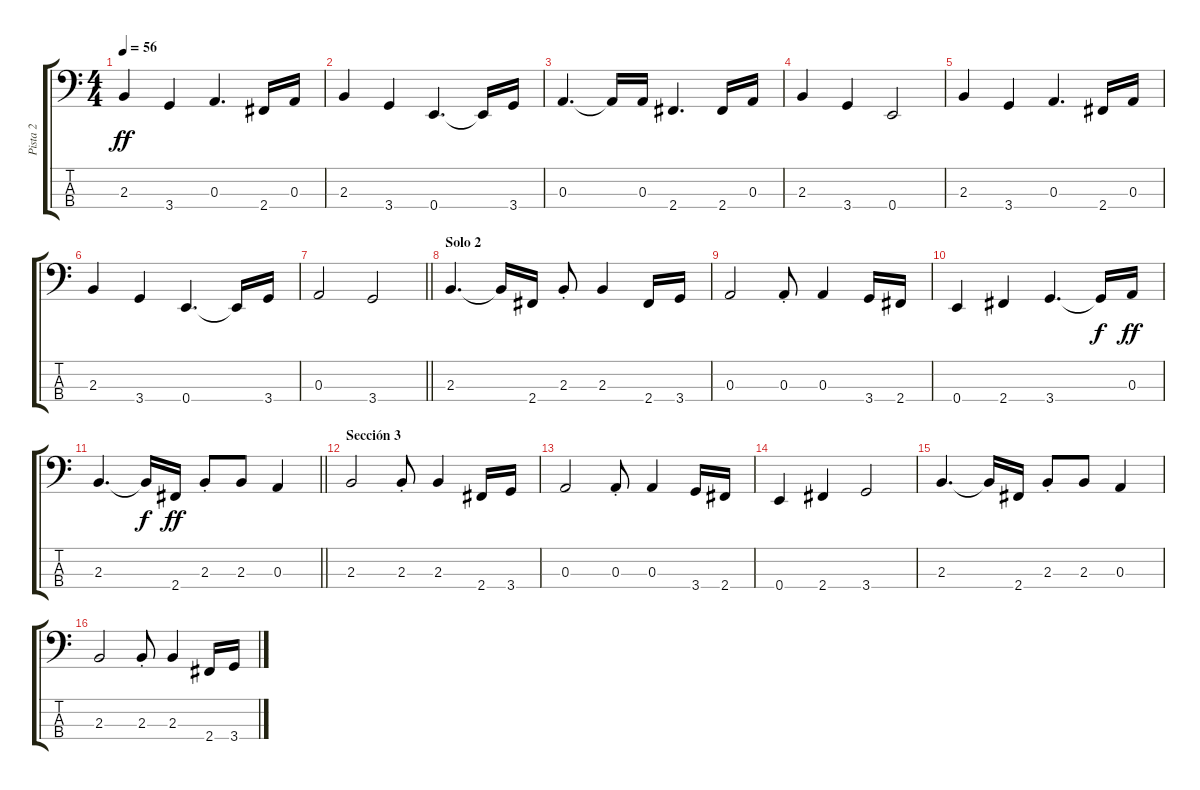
\track ("Pista 2" "Pista 2") {instrument electricbassfinger}
\staff {score tabs}
\tuning (G2 D2 A1 E1) {hide}
\ts (4 4)
\tempo 56
\clef f4
\ks c
2.3.4{dy ff} 3.4.4 0.3.4{d} 2.4.16 0.3.16 |
2.3.4 3.4.4 0.4.4{d} 0.4{t}.16 3.4.16 |
0.3.4{d} 0.3{t}.16 0.3.16 2.4.4{d} 2.4.16 0.3.16 |
2.3.4 3.4.4 0.4.2 |
2.3.4 3.4.4 0.3.4{d} 2.4.16 0.3.16 |
2.3.4 3.4.4 0.4.4{d} 0.4{t}.16 3.4.16 |
\barLineRight lightlight
0.3.2 3.4.2 |
\section ("" "Solo 2")
2.3.4{d} 2.3{t}.16 2.4.16 2.3{st}.8 2.3.4 2.4.16 3.4.16 |
0.3.2 0.3{st}.8 0.3.4 3.4.16 2.4.16 |
0.4.4 2.4.4 3.4.4{d} 3.4{t}.16{dy f} 0.3.16{dy ff} |
\barLineRight lightlight
2.3.4{d} 2.3{t}.16{dy f} 2.4.16{dy ff} 2.3{st}.8 2.3.8 0.3.4 |
\section ("" "Sección 3")
2.3.2 2.3{st}.8 2.3.4 2.4.16 3.4.16 |
0.3.2 0.3{st}.8 0.3.4 3.4.16 2.4.16 |
0.4.4 2.4.4 3.4.2 |
2.3.4{d} 2.3{t}.16 2.4.16 2.3{st}.8 2.3.8 0.3.4 |
2.3.2 2.3{st}.8 2.3.4 2.4.16 3.4.16
